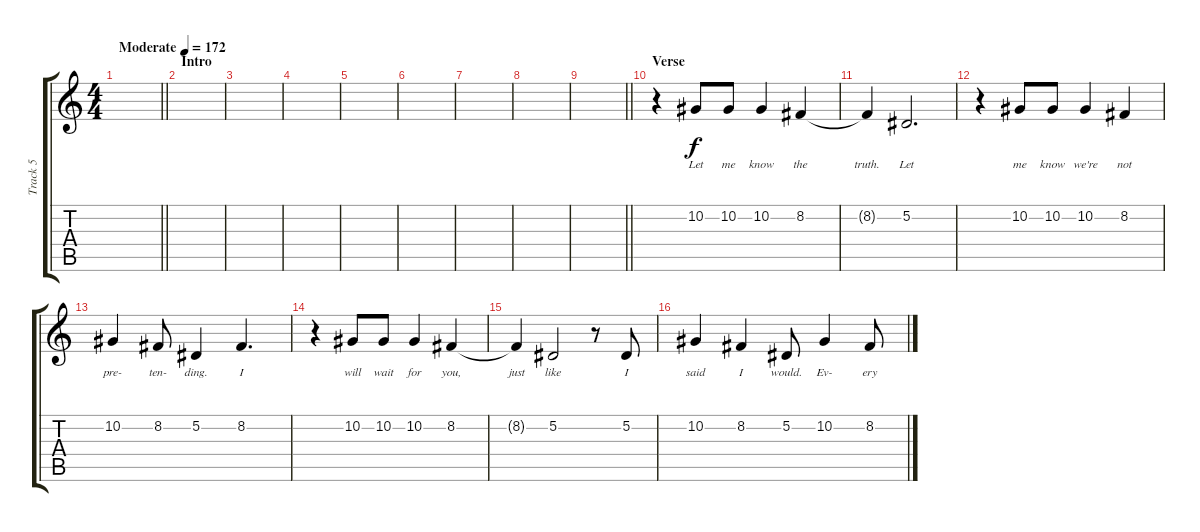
\track ("Track 5" "Track 5") {instrument clarinet}
\staff {score tabs}
\tuning (Eb4 Bb3 Gb3 Db3 Ab2 Eb2) {hide}
\ts (4 4)
\tempo (172 "Moderate")
\clef g2
\barLineRight lightlight
\ks c
|
\section ("" "Intro")
|
|
|
|
|
|
|
\barLineRight lightlight
|
\section ("" "Verse")
r.4 10.2.8{lyrics (0 "Let") lyrics (1 "") lyrics (2 "") lyrics (3 "") lyrics (4 "")} 10.2.8{lyrics (0 "me") lyrics (1 "") lyrics (2 "") lyrics (3 "") lyrics (4 "")} 10.2.4{lyrics (0 "know") lyrics (1 "") lyrics (2 "") lyrics (3 "") lyrics (4 "")} 8.2.4{lyrics (0 "the") lyrics (1 "") lyrics (2 "") lyrics (3 "") lyrics (4 "")} |
8.2{t}.4{lyrics (0 "truth.") lyrics (1 "") lyrics (2 "") lyrics (3 "") lyrics (4 "")} 5.2.2{d lyrics (0 "Let") lyrics (1 "") lyrics (2 "") lyrics (3 "") lyrics (4 "")} |
r.4 10.2.8{lyrics (0 "me") lyrics (1 "") lyrics (2 "") lyrics (3 "") lyrics (4 "")} 10.2.8{lyrics (0 "know") lyrics (1 "") lyrics (2 "") lyrics (3 "") lyrics (4 "")} 10.2.4{lyrics (0 "we're") lyrics (1 "") lyrics (2 "") lyrics (3 "") lyrics (4 "")} 8.2.4{lyrics (0 "not") lyrics (1 "") lyrics (2 "") lyrics (3 "") lyrics (4 "")} |
10.2.4{lyrics (0 "pre-") lyrics (1 "") lyrics (2 "") lyrics (3 "") lyrics (4 "")} 8.2.8{lyrics (0 "ten-") lyrics (1 "") lyrics (2 "") lyrics (3 "") lyrics (4 "")} 5.2.4{lyrics (0 "ding.") lyrics (1 "") lyrics (2 "") lyrics (3 "") lyrics (4 "")} 8.2.4{d lyrics (0 "I") lyrics (1 "") lyrics (2 "") lyrics (3 "") lyrics (4 "")} |
r.4 10.2.8{lyrics (0 "will") lyrics (1 "") lyrics (2 "") lyrics (3 "") lyrics (4 "")} 10.2.8{lyrics (0 "wait") lyrics (1 "") lyrics (2 "") lyrics (3 "") lyrics (4 "")} 10.2.4{lyrics (0 "for") lyrics (1 "") lyrics (2 "") lyrics (3 "") lyrics (4 "")} 8.2.4{lyrics (0 "you,") lyrics (1 "") lyrics (2 "") lyrics (3 "") lyrics (4 "")} |
8.2{t}.4{lyrics (0 "just") lyrics (1 "") lyrics (2 "") lyrics (3 "") lyrics (4 "")} 5.2.2{lyrics (0 "like") lyrics (1 "") lyrics (2 "") lyrics (3 "") lyrics (4 "")} r.8 5.2.8{lyrics (0 "I") lyrics (1 "") lyrics (2 "") lyrics (3 "") lyrics (4 "")} |
10.2.4{lyrics (0 "said") lyrics (1 "") lyrics (2 "") lyrics (3 "") lyrics (4 "")} 8.2.4{lyrics (0 "I") lyrics (1 "") lyrics (2 "") lyrics (3 "") lyrics (4 "")} 5.2.8{lyrics (0 "would.") lyrics (1 "") lyrics (2 "") lyrics (3 "") lyrics (4 "")} 10.2.4{lyrics (0 "Ev-") lyrics (1 "") lyrics (2 "") lyrics (3 "") lyrics (4 "")} 8.2.8{lyrics (0 "ery") lyrics (1 "") lyrics (2 "") lyrics (3 "") lyrics (4 "")}
